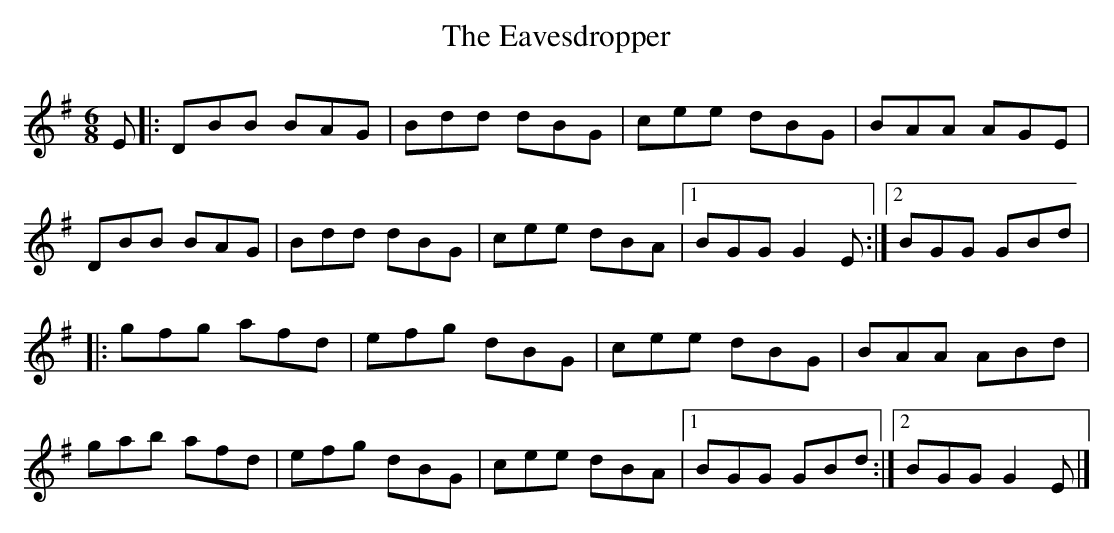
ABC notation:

X:1
T:Eavesdropper, The
M:6/8
L:1/8
K:G
E[|:DBB BAG|Bdd dBG|cee dBG|BAA AGE|!
DBB BAG|Bdd dBG|cee dBA|1BGG G2E:|2BGG GBd|!
|:gfg afd|efg dBG|cee dBG|BAA ABd|!
gab afd|efg dBG|cee dBA|1BGG GBd:|2BGG G2E|]!
